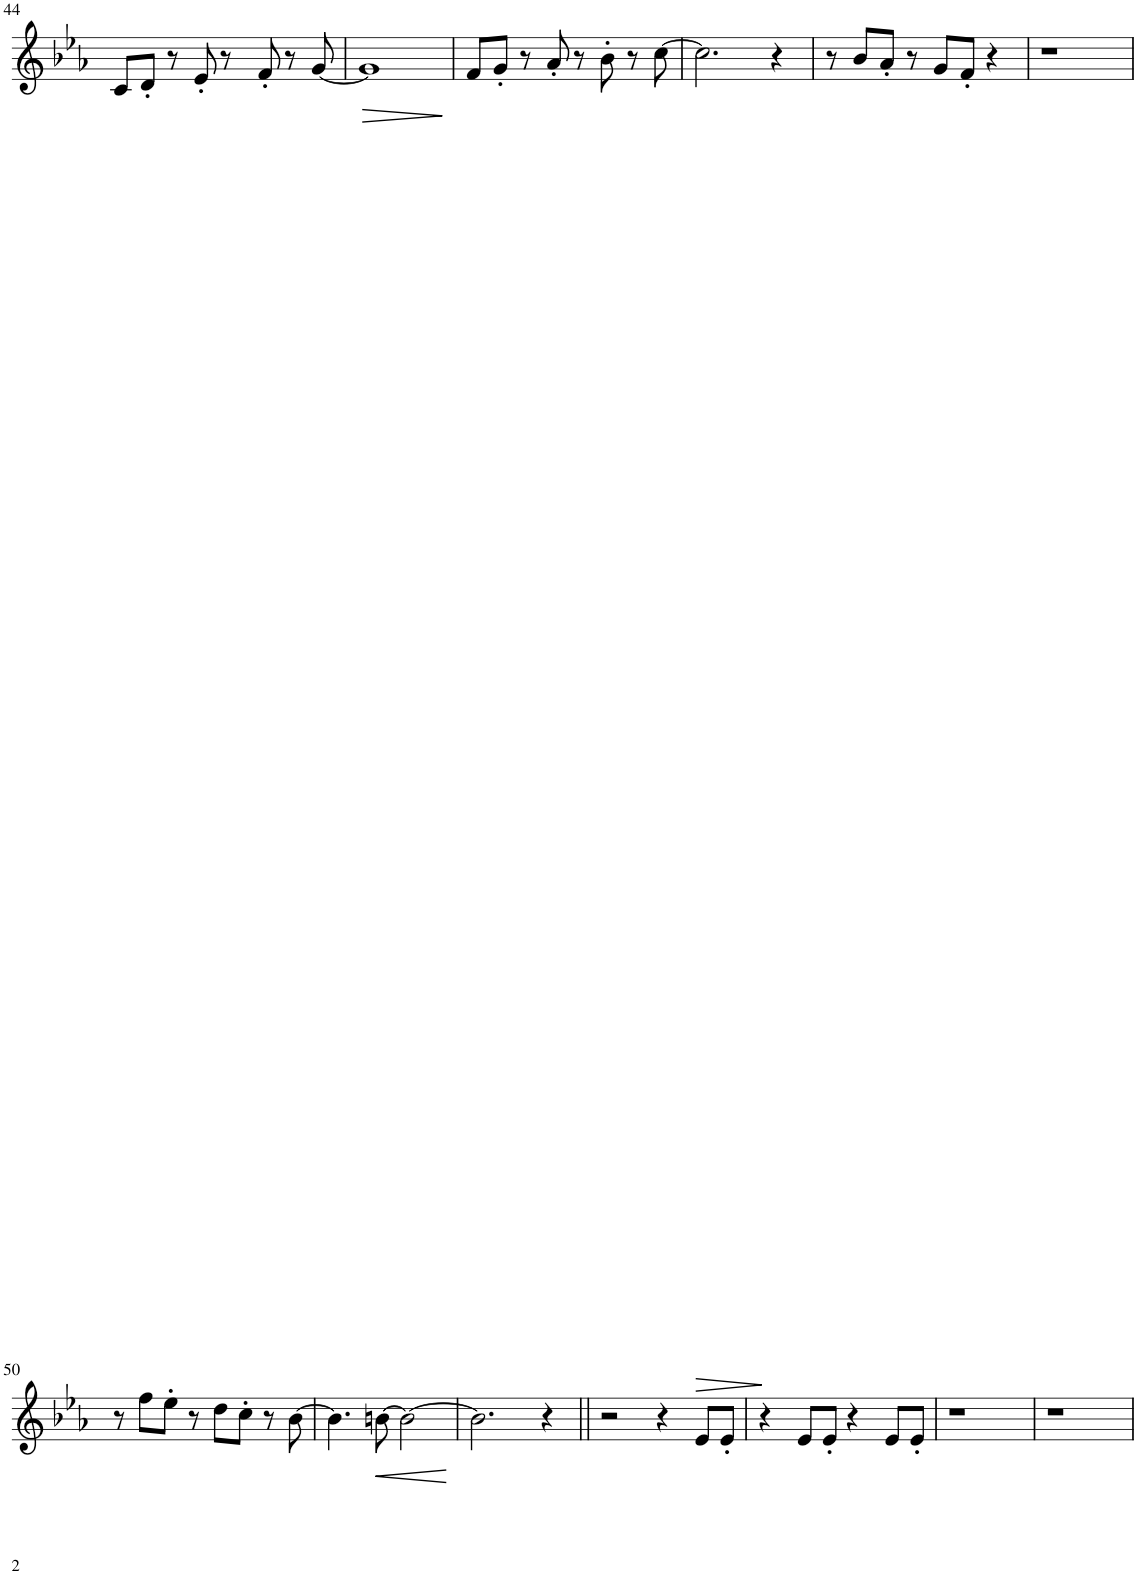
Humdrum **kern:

**kern	**dynam
*part1	*part1
*staff1	*staff1
*I"Violin 1	*
*I'Vln	*
!!LO:PB:g=z
*clefG2	*
*k[b-e-a-]	*
*M4/4	*
=44	=44
8c/L	.
8d'/J	.
8r	.
8e-'/	.
8r	.
8f'/	.
8r	.
[8g/	.
=45	=45
!	!LO:HP:b
1g]	>
.	]
=46	=46
8f/L	.
8g'/J	.
8r	.
8a-'/	.
8r	.
8b-'\	.
8r	.
[8cc\	.
=47	=47
!	!LO:HP:b
2.cc\]	>
4r	]
=48	=48
8r	.
8b-/L	.
8a-'/J	.
8r	.
8g/L	.
8f'/J	.
4r	.
=49	=49
1r	.
!!LO:LB:g=z
=50	=50
8r	.
8ff\L	.
8ee-'\J	.
8r	.
8dd\L	.
8cc'\J	.
8r	.
[8b-\	.
=51	=51
4.b-\]	.
!	!LO:HP:b
[8bn\	<
2b\_	.
.	[
=52	=52
2.b\]	.
4r	.
=53||	=53||
2r	.
4r	.
8e-/L	.
8e-'/J	.
=54	=54
4r	.
8e-/L	.
8e-'/J	.
4r	.
8e-/L	.
8e-'/J	.
=55	=55
1r	.
=56	=56
1r	.
=	=
*-	*-
